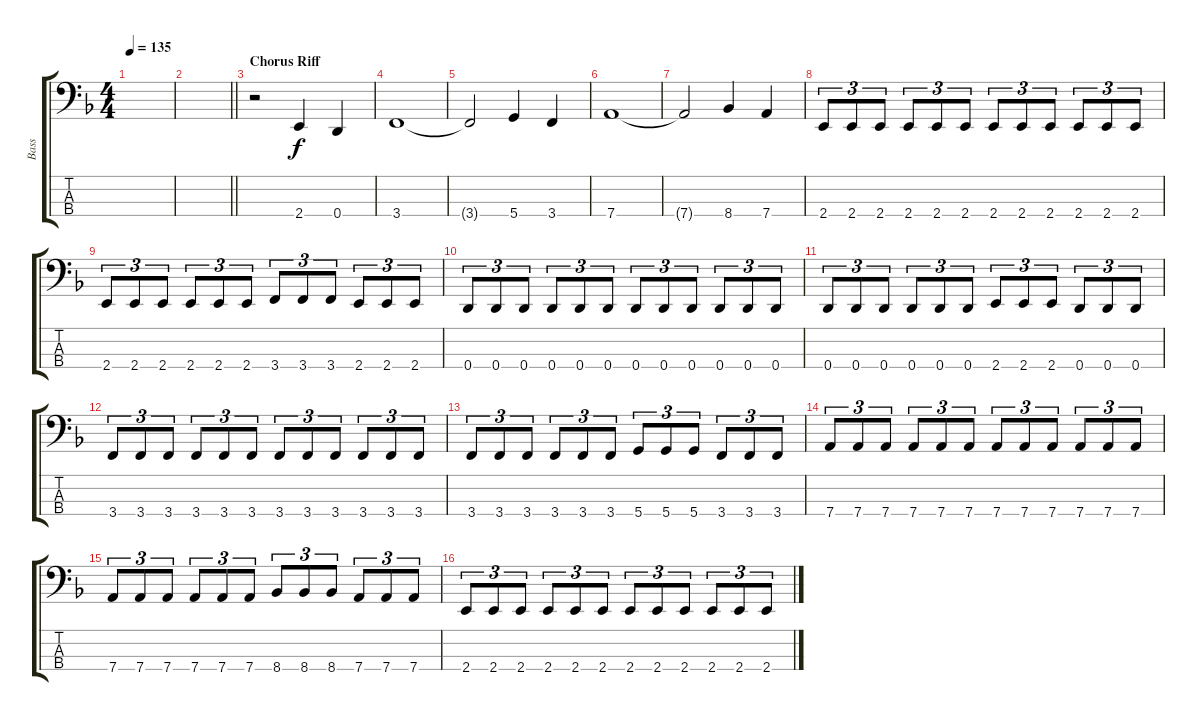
\track ("Bass" "Bass") {instrument electricbassfinger}
\staff {score tabs}
\tuning (G2 D2 A1 D1) {hide}
\ts (4 4)
\tempo 135
\clef f4
\ks dminor
|
\barLineRight lightlight
|
\section ("" "Chorus Riff")
r.2 2.4.4 0.4.4 |
3.4.1 |
3.4{t}.2 5.4.4 3.4.4 |
7.4.1 |
7.4{t}.2 8.4.4 7.4.4 |
2.4.8{tu (3 2)} 2.4.8{tu (3 2)} 2.4.8{tu (3 2)} 2.4.8{tu (3 2)} 2.4.8{tu (3 2)} 2.4.8{tu (3 2)} 2.4.8{tu (3 2)} 2.4.8{tu (3 2)} 2.4.8{tu (3 2)} 2.4.8{tu (3 2)} 2.4.8{tu (3 2)} 2.4.8{tu (3 2)} |
2.4.8{tu (3 2)} 2.4.8{tu (3 2)} 2.4.8{tu (3 2)} 2.4.8{tu (3 2)} 2.4.8{tu (3 2)} 2.4.8{tu (3 2)} 3.4.8{tu (3 2)} 3.4.8{tu (3 2)} 3.4.8{tu (3 2)} 2.4.8{tu (3 2)} 2.4.8{tu (3 2)} 2.4.8{tu (3 2)} |
0.4.8{tu (3 2)} 0.4.8{tu (3 2)} 0.4.8{tu (3 2)} 0.4.8{tu (3 2)} 0.4.8{tu (3 2)} 0.4.8{tu (3 2)} 0.4.8{tu (3 2)} 0.4.8{tu (3 2)} 0.4.8{tu (3 2)} 0.4.8{tu (3 2)} 0.4.8{tu (3 2)} 0.4.8{tu (3 2)} |
0.4.8{tu (3 2)} 0.4.8{tu (3 2)} 0.4.8{tu (3 2)} 0.4.8{tu (3 2)} 0.4.8{tu (3 2)} 0.4.8{tu (3 2)} 2.4.8{tu (3 2)} 2.4.8{tu (3 2)} 2.4.8{tu (3 2)} 0.4.8{tu (3 2)} 0.4.8{tu (3 2)} 0.4.8{tu (3 2)} |
3.4.8{tu (3 2)} 3.4.8{tu (3 2)} 3.4.8{tu (3 2)} 3.4.8{tu (3 2)} 3.4.8{tu (3 2)} 3.4.8{tu (3 2)} 3.4.8{tu (3 2)} 3.4.8{tu (3 2)} 3.4.8{tu (3 2)} 3.4.8{tu (3 2)} 3.4.8{tu (3 2)} 3.4.8{tu (3 2)} |
3.4.8{tu (3 2)} 3.4.8{tu (3 2)} 3.4.8{tu (3 2)} 3.4.8{tu (3 2)} 3.4.8{tu (3 2)} 3.4.8{tu (3 2)} 5.4.8{tu (3 2)} 5.4.8{tu (3 2)} 5.4.8{tu (3 2)} 3.4.8{tu (3 2)} 3.4.8{tu (3 2)} 3.4.8{tu (3 2)} |
7.4.8{tu (3 2)} 7.4.8{tu (3 2)} 7.4.8{tu (3 2)} 7.4.8{tu (3 2)} 7.4.8{tu (3 2)} 7.4.8{tu (3 2)} 7.4.8{tu (3 2)} 7.4.8{tu (3 2)} 7.4.8{tu (3 2)} 7.4.8{tu (3 2)} 7.4.8{tu (3 2)} 7.4.8{tu (3 2)} |
7.4.8{tu (3 2)} 7.4.8{tu (3 2)} 7.4.8{tu (3 2)} 7.4.8{tu (3 2)} 7.4.8{tu (3 2)} 7.4.8{tu (3 2)} 8.4.8{tu (3 2)} 8.4.8{tu (3 2)} 8.4.8{tu (3 2)} 7.4.8{tu (3 2)} 7.4.8{tu (3 2)} 7.4.8{tu (3 2)} |
2.4.8{tu (3 2)} 2.4.8{tu (3 2)} 2.4.8{tu (3 2)} 2.4.8{tu (3 2)} 2.4.8{tu (3 2)} 2.4.8{tu (3 2)} 2.4.8{tu (3 2)} 2.4.8{tu (3 2)} 2.4.8{tu (3 2)} 2.4.8{tu (3 2)} 2.4.8{tu (3 2)} 2.4.8{tu (3 2)}
